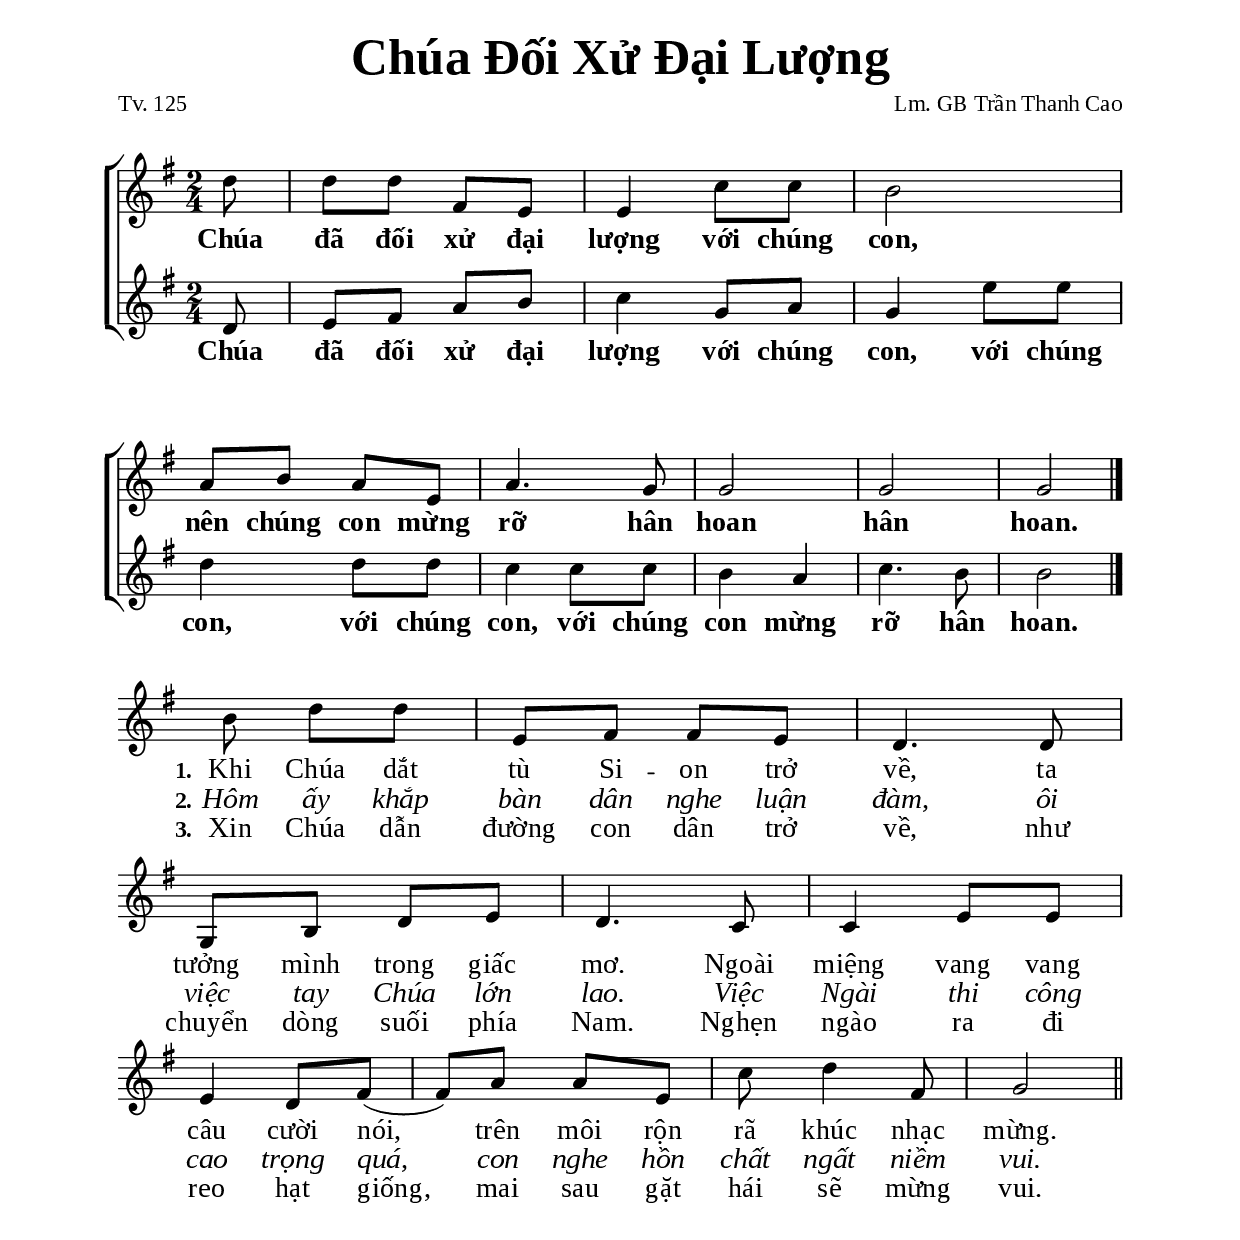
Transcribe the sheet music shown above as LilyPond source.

% Cài đặt chung
\version "2.22.1"
\include "english.ly"

\header {
  title = \markup { \fontsize #3 "Chúa Đối Xử Đại Lượng" }
  poet = "Tv. 125"
  composer = "Lm. GB Trần Thanh Cao"
  arranger = " "
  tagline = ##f
}

% Nhạc điệp khúc
nhacDiepKhucBas = \relative c' {
  \partial 8 d8 |
  e fs a b |
  c4 g8 a |
  g4 e'8 e |
  d4 d8 d |
  c4 c8 c |
  b4 a |
  c4. b8 |
  b2 \bar "|."
}

nhacDiepKhucSop = \relative c'' {
  \partial 8 d8 |
  d d fs, e |
  e4 c'8 c |
  b2 |
  a8 b a e |
  a4. g8 |
  g2 |
  g2 |
  g2 \bar "|."
}

% Nhạc phiên khúc
nhacPhienKhuc = \relative c'' {
  \partial 4. b8 d d |
  e, fs fs e |
  d4. d8 |
  g, b d e |
  d4. c8 |
  c4 e8 e |
  e4 d8 fs ( |
  fs) a a e |
  c' d4 fs,8 |
  g2 \bar "||"
}

% Lời điệp khúc
loiDiepKhucSop = \lyricmode {
  Chúa đã đối xử đại lượng với chúng con,
  nên chúng con mừng rỡ hân hoan hân hoan.
}

loiDiepKhucBas = \lyricmode {
  Chúa đã đối xử đại lượng với chúng con,
  với chúng con, với chúng con,
  với chúng con mừng rỡ hân hoan.
}

% Lời phiên khúc
loiPhienKhucMot = \lyricmode {
  \set stanza = #"1."
  Khi Chúa dắt tù Si -- on trở về,
  ta tưởng mình trong giấc mơ.
  Ngoài miệng vang vang câu cười nói,
  trên môi rộn rã khúc nhạc mừng.
}

loiPhienKhucHai = \lyricmode {
  \override Lyrics.LyricText.font-shape = #'italic
  \set stanza = #"2."
  Hôm ấy khắp bàn dân nghe luận đàm,
  ôi việc tay Chúa lớn lao.
  Việc Ngài thi công cao trọng quá,
  con nghe hồn chất ngất niềm vui.
}

loiPhienKhucBa = \lyricmode {
  \set stanza = #"3."
  Xin Chúa dẫn đường con dân trở về,
  như chuyển dòng suối phía Nam.
  Nghẹn ngào ra đi reo hạt giống,
  mai sau gặt hái sẽ mừng vui.
}

% Dàn trang
\paper {
  #(set-paper-size "a4")
  top-margin = 15\mm
  bottom-margin = 10\mm
  left-margin = 20\mm
  right-margin = 20\mm
  #(define fonts
    (make-pango-font-tree
      "Liberation Serif"
      "Liberation Serif"
      "Liberation Serif"
      (/ 20 20)))
  page-count = #1
  indent = #0
  system-system-spacing.basic-distance = #17
}

\score {
  \new ChoirStaff <<
    \new Staff \with {
        \consists "Merge_rests_engraver"
        %\magnifyStaff #(magstep +1)
      }
      <<
      \new Voice = beSop {
        \key g \major \time 2/4 \nhacDiepKhucSop
      }
      \new Lyrics \lyricsto beSop \loiDiepKhucSop
    >>
    \new Staff \with {
        \consists "Merge_rests_engraver"
        %\magnifyStaff #(magstep +1)
      }
      <<
      \new Voice = beBas {
        \key g \major \time 2/4 \nhacDiepKhucBas
      }
      \new Lyrics \lyricsto beBas \loiDiepKhucBas
    >>
  >>
  \layout {
    \override Lyrics.LyricText.font-series = #'bold
    \override Lyrics.LyricText.font-size = #+2
    \override Lyrics.LyricSpace.minimum-distance = #1.6
    \override Score.BarNumber.break-visibility = ##(#f #f #f)
    \override Score.SpacingSpanner.uniform-stretching = ##t
  }
}

\score {
  \new ChoirStaff <<
    \new Staff = phienKhuc \with {
        %\magnifyStaff #(magstep +1)
      }
      <<
      \new Voice = beSop {
        \key g \major \time 2/4 \nhacPhienKhuc
      }
    >>
    \new Lyrics \lyricsto beSop \loiPhienKhucMot
    \new Lyrics \lyricsto beSop \loiPhienKhucHai
    \new Lyrics \lyricsto beSop \loiPhienKhucBa
  >>
  \layout {
    \override Staff.TimeSignature.transparent = ##t
    \override Lyrics.LyricText.font-size = #+2
    \override Lyrics.LyricSpace.minimum-distance = #3.2
    \override Score.BarNumber.break-visibility = ##(#f #f #f)
    \override Score.SpacingSpanner.uniform-stretching = ##t
  } 
}
